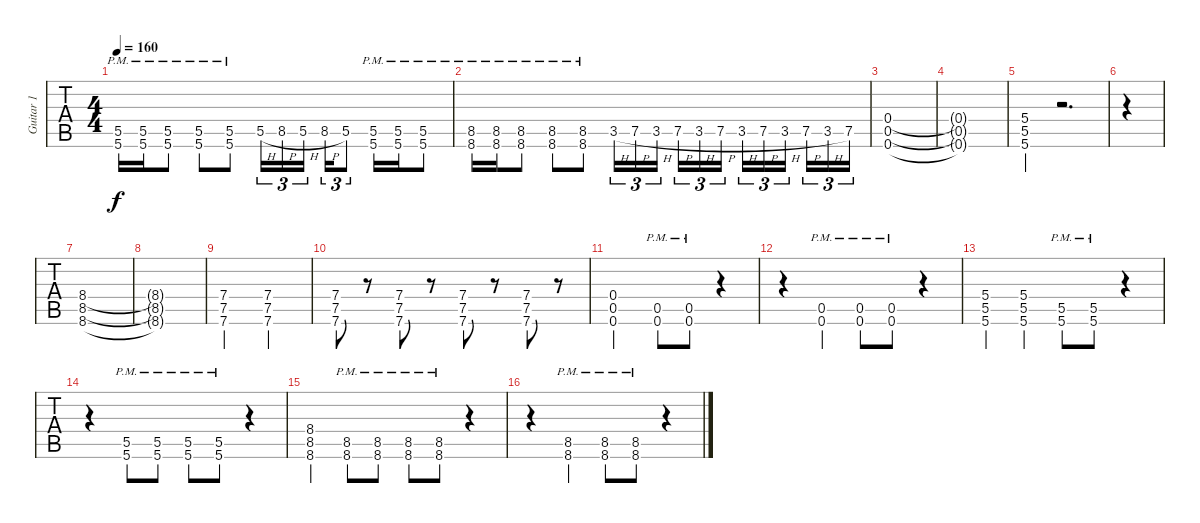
\track ("Guitar 1" "Guitar 1") {instrument distortionguitar}
\staff {tabs}
\tuning (D4 A3 F3 C3 G2 C2) {hide}
\ts (4 4)
\tempo 160
\clef g2
\ks c
(5.5{pm} 5.6{pm}).16{dy f} (5.5{pm} 5.6{pm}).16 (5.5{pm} 5.6{pm}).8 (5.5{pm} 5.6{pm}).8 (5.5{pm} 5.6{pm}).8 5.5{h}.16{tu (3 2)} 8.5{h}.16{tu (3 2)} 5.5{h}.16{tu (3 2) beam splitsecondary} 8.5{h}.16{tu (3 2)} 5.5.8{tu (3 2)} (5.5{pm} 5.6{pm}).16 (5.5{pm} 5.6{pm}).16 (5.5{pm} 5.6{pm}).8 |
(8.5{pm} 8.6{pm}).16 (8.5{pm} 8.6{pm}).16 (8.5{pm} 8.6{pm}).8 (8.5{pm} 8.6{pm}).8 (8.5{pm} 8.6{pm}).8 3.5{h}.16{tu (3 2)} 7.5{h}.16{tu (3 2)} 3.5{h}.16{tu (3 2) beam splitsecondary} 7.5{h}.16{tu (3 2)} 3.5{h}.16{tu (3 2)} 7.5{h}.16{tu (3 2)} 3.5{h}.16{tu (3 2)} 7.5{h}.16{tu (3 2)} 3.5{h}.16{tu (3 2) beam splitsecondary} 7.5{h}.16{tu (3 2)} 3.5{h}.16{tu (3 2)} 7.5.16{tu (3 2)} |
(0.4 0.5 0.6).1 |
(0.4{t} 0.5{t} 0.6{t}).1 |
(5.4 5.5 5.6).4 r.2{d} |
|
(8.4 8.5 8.6).1 |
(8.4{t} 8.5{t} 8.6{t}).1 |
(7.4 7.5 7.6).2 (7.4 7.5 7.6).2 |
(7.4 7.5 7.6).8 r.8 (7.4 7.5 7.6).8 r.8 (7.4 7.5 7.6).8 r.8 (7.4 7.5 7.6).8 r.8 |
(0.4 0.5 0.6).2 (0.5{pm} 0.6{pm}).8 (0.5{pm} 0.6{pm}).8 r.4 |
r.4 (0.5{pm} 0.6{pm}).4 (0.5{pm} 0.6{pm}).8 (0.5{pm} 0.6{pm}).8 r.4 |
(5.4 5.5 5.6).4 (5.4 5.5 5.6).4 (5.5{pm} 5.6{pm}).8 (5.5{pm} 5.6{pm}).8 r.4 |
r.4 (5.5{pm} 5.6{pm}).8 (5.5{pm} 5.6{pm}).8 (5.5{pm} 5.6{pm}).8 (5.5{pm} 5.6{pm}).8 r.4 |
(8.4 8.5 8.6).4 (8.5{pm} 8.6{pm}).8 (8.5{pm} 8.6{pm}).8 (8.5{pm} 8.6{pm}).8 (8.5{pm} 8.6{pm}).8 r.4 |
r.4 (8.5{pm} 8.6{pm}).4 (8.5{pm} 8.6{pm}).8 (8.5{pm} 8.6{pm}).8 r.4
